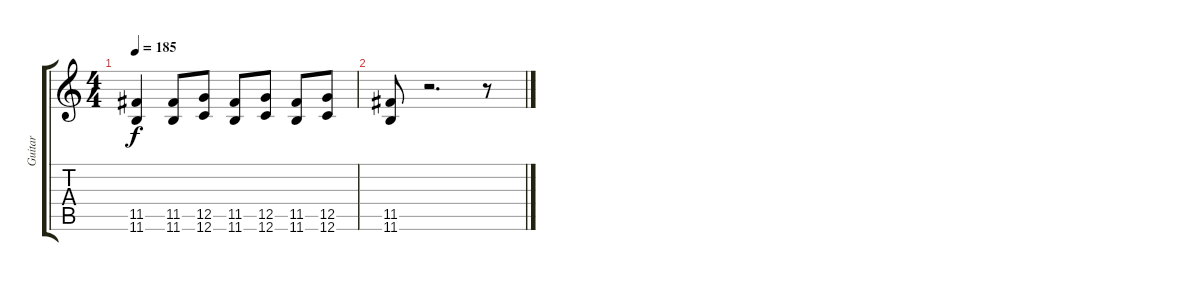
\track ("Guitar" "Guitar") {instrument overdrivenguitar}
\staff {score tabs}
\tuning (D4 A3 F3 C3 G2 C2) {hide}
\ts (4 4)
\tempo 185
\clef g2
\ks c
(11.5 11.6).4{dy f} (11.5 11.6).8 (12.5 12.6).8 (11.5 11.6).8 (12.5 12.6).8 (11.5 11.6).8 (12.5 12.6).8 |
(11.5 11.6).8 r.2{d} r.8
